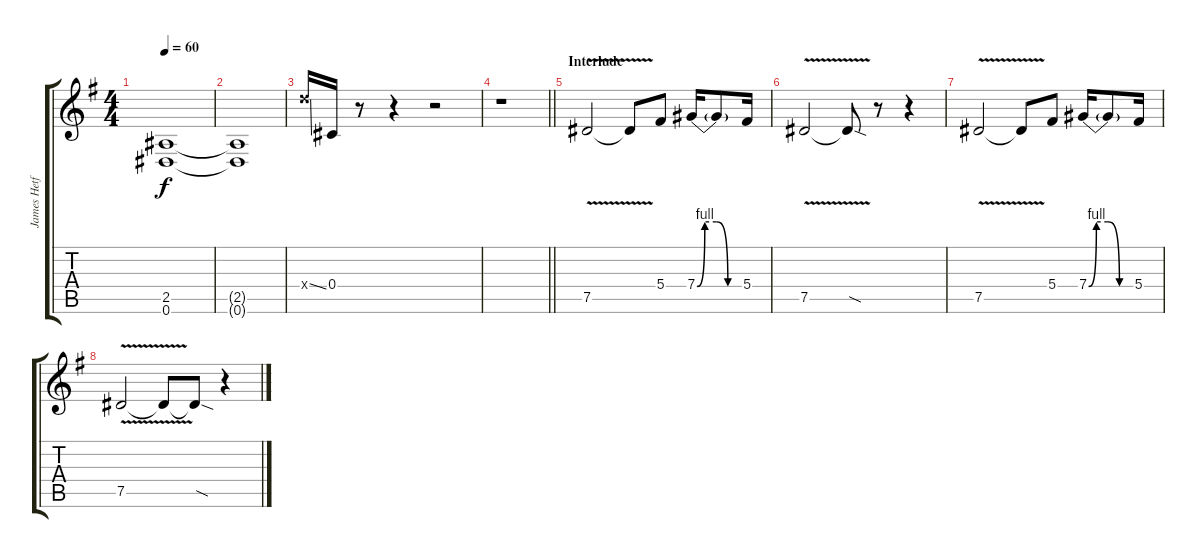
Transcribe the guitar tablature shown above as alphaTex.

\track ("James Hetfield [Guitar]" "James Hetf") {instrument distortionguitar}
\staff {score tabs}
\tuning (Eb4 Bb3 Gb3 Db3 Ab2 Eb2) {hide}
\ts (4 4)
\tempo 60
\clef g2
\ks g
(2.5 0.6).1{dy f} |
(2.5{t} 0.6{t}).1 |
13.4{ss x}.16 0.4.16 r.8 r.4 r.2 |
\barLineRight lightlight
r.1 |
\section ("" "Interlude")
7.5{v}.2 7.5{v t}.8 5.4.8 7.4{be (custom 0 0 10 4 25 4 40 0 60 0)}.16 7.4{t}.8 5.4.16 |
7.5{v}.2 7.5{sod t}.8 r.8 r.4 |
7.5{v}.2 7.5{v t}.8 5.4.8 7.4{be (custom 0 0 10 4 25 4 40 0 60 0)}.16 7.4{t}.8 5.4.16 |
7.5{v}.2 7.5{t}.8 7.5{sod t}.8 r.4
